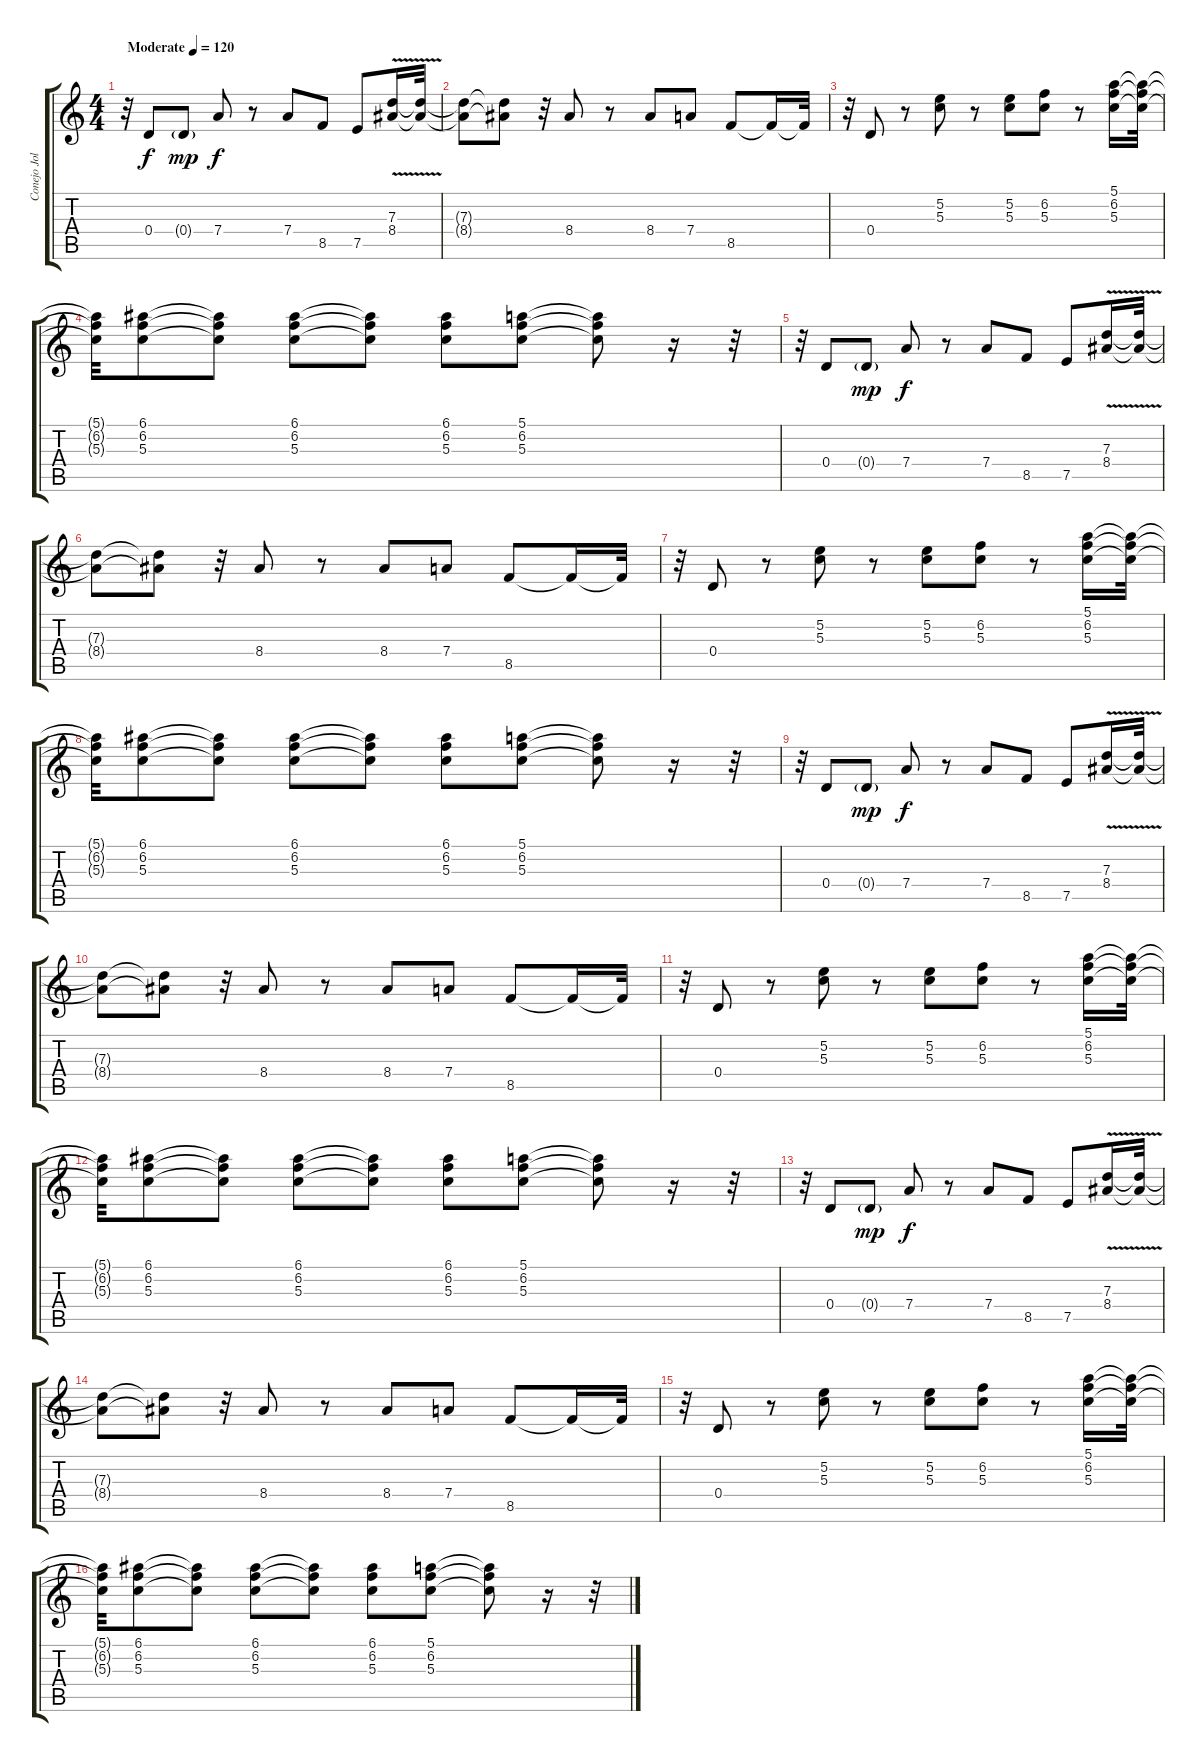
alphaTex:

\track ("Conejo Jolivet" "Conejo Jol") {instrument electricguitarclean}
\staff {score tabs}
\tuning (E4 B3 G3 D3 A2 E2) {hide}
\ts (4 4)
\tempo (120 "Moderate")
\clef g2
\ks c
r.32{dy f volume 9 instrument electricguitarclean} 0.4.8 0.4{g}.8{dy mp} 7.4.8{dy f} r.8 7.4.8 8.5.8 7.5.8 (7.3{v} 8.4{v}).16 (7.3{t} 8.4{t}).32 |
(7.3{t} 8.4{t}).8 (7.3{t} 8.4{t}).8 r.32 8.4.8 r.8 8.4.8 7.4.8 8.5.8 8.5{t}.16 8.5{t}.32 |
r.32{volume 7} 0.4.8 r.8 (5.2 5.3).8 r.8 (5.2 5.3).8 (6.2 5.3).8 r.8 (5.1 6.2 5.3).16 (5.1{t} 6.2{t} 5.3{t}).32 |
(5.1{t} 6.2{t} 5.3{t}).32 (6.1 6.2 5.3).8 (6.1{t} 6.2{t} 5.3{t}).8 (6.1 6.2 5.3).8 (6.1{t} 6.2{t} 5.3{t}).8 (6.1 6.2 5.3).8 (5.1 6.2 5.3).8 (5.1{t} 6.2{t} 5.3{t}).8 r.16 r.32 |
r.32 0.4.8 0.4{g}.8{dy mp} 7.4.8{dy f} r.8 7.4.8 8.5.8 7.5.8 (7.3{v} 8.4{v}).16 (7.3{t} 8.4{t}).32 |
(7.3{t} 8.4{t}).8 (7.3{t} 8.4{t}).8 r.32 8.4.8 r.8 8.4.8 7.4.8 8.5.8 8.5{t}.16 8.5{t}.32 |
r.32 0.4.8 r.8 (5.2 5.3).8 r.8 (5.2 5.3).8 (6.2 5.3).8 r.8 (5.1 6.2 5.3).16 (5.1{t} 6.2{t} 5.3{t}).32 |
(5.1{t} 6.2{t} 5.3{t}).32 (6.1 6.2 5.3).8 (6.1{t} 6.2{t} 5.3{t}).8 (6.1 6.2 5.3).8 (6.1{t} 6.2{t} 5.3{t}).8 (6.1 6.2 5.3).8 (5.1 6.2 5.3).8 (5.1{t} 6.2{t} 5.3{t}).8 r.16 r.32 |
r.32 0.4.8 0.4{g}.8{dy mp} 7.4.8{dy f} r.8 7.4.8 8.5.8 7.5.8 (7.3{v} 8.4{v}).16 (7.3{t} 8.4{t}).32 |
(7.3{t} 8.4{t}).8 (7.3{t} 8.4{t}).8 r.32 8.4.8 r.8 8.4.8 7.4.8 8.5.8 8.5{t}.16 8.5{t}.32 |
r.32 0.4.8 r.8 (5.2 5.3).8 r.8 (5.2 5.3).8 (6.2 5.3).8 r.8 (5.1 6.2 5.3).16 (5.1{t} 6.2{t} 5.3{t}).32 |
(5.1{t} 6.2{t} 5.3{t}).32 (6.1 6.2 5.3).8 (6.1{t} 6.2{t} 5.3{t}).8 (6.1 6.2 5.3).8 (6.1{t} 6.2{t} 5.3{t}).8 (6.1 6.2 5.3).8 (5.1 6.2 5.3).8 (5.1{t} 6.2{t} 5.3{t}).8 r.16 r.32 |
r.32 0.4.8 0.4{g}.8{dy mp} 7.4.8{dy f} r.8 7.4.8 8.5.8 7.5.8 (7.3{v} 8.4{v}).16 (7.3{t} 8.4{t}).32 |
(7.3{t} 8.4{t}).8 (7.3{t} 8.4{t}).8 r.32 8.4.8 r.8 8.4.8 7.4.8 8.5.8 8.5{t}.16 8.5{t}.32 |
r.32 0.4.8 r.8 (5.2 5.3).8 r.8 (5.2 5.3).8 (6.2 5.3).8 r.8 (5.1 6.2 5.3).16 (5.1{t} 6.2{t} 5.3{t}).32 |
(5.1{t} 6.2{t} 5.3{t}).32 (6.1 6.2 5.3).8 (6.1{t} 6.2{t} 5.3{t}).8 (6.1 6.2 5.3).8 (6.1{t} 6.2{t} 5.3{t}).8 (6.1 6.2 5.3).8 (5.1 6.2 5.3).8 (5.1{t} 6.2{t} 5.3{t}).8 r.16 r.32
